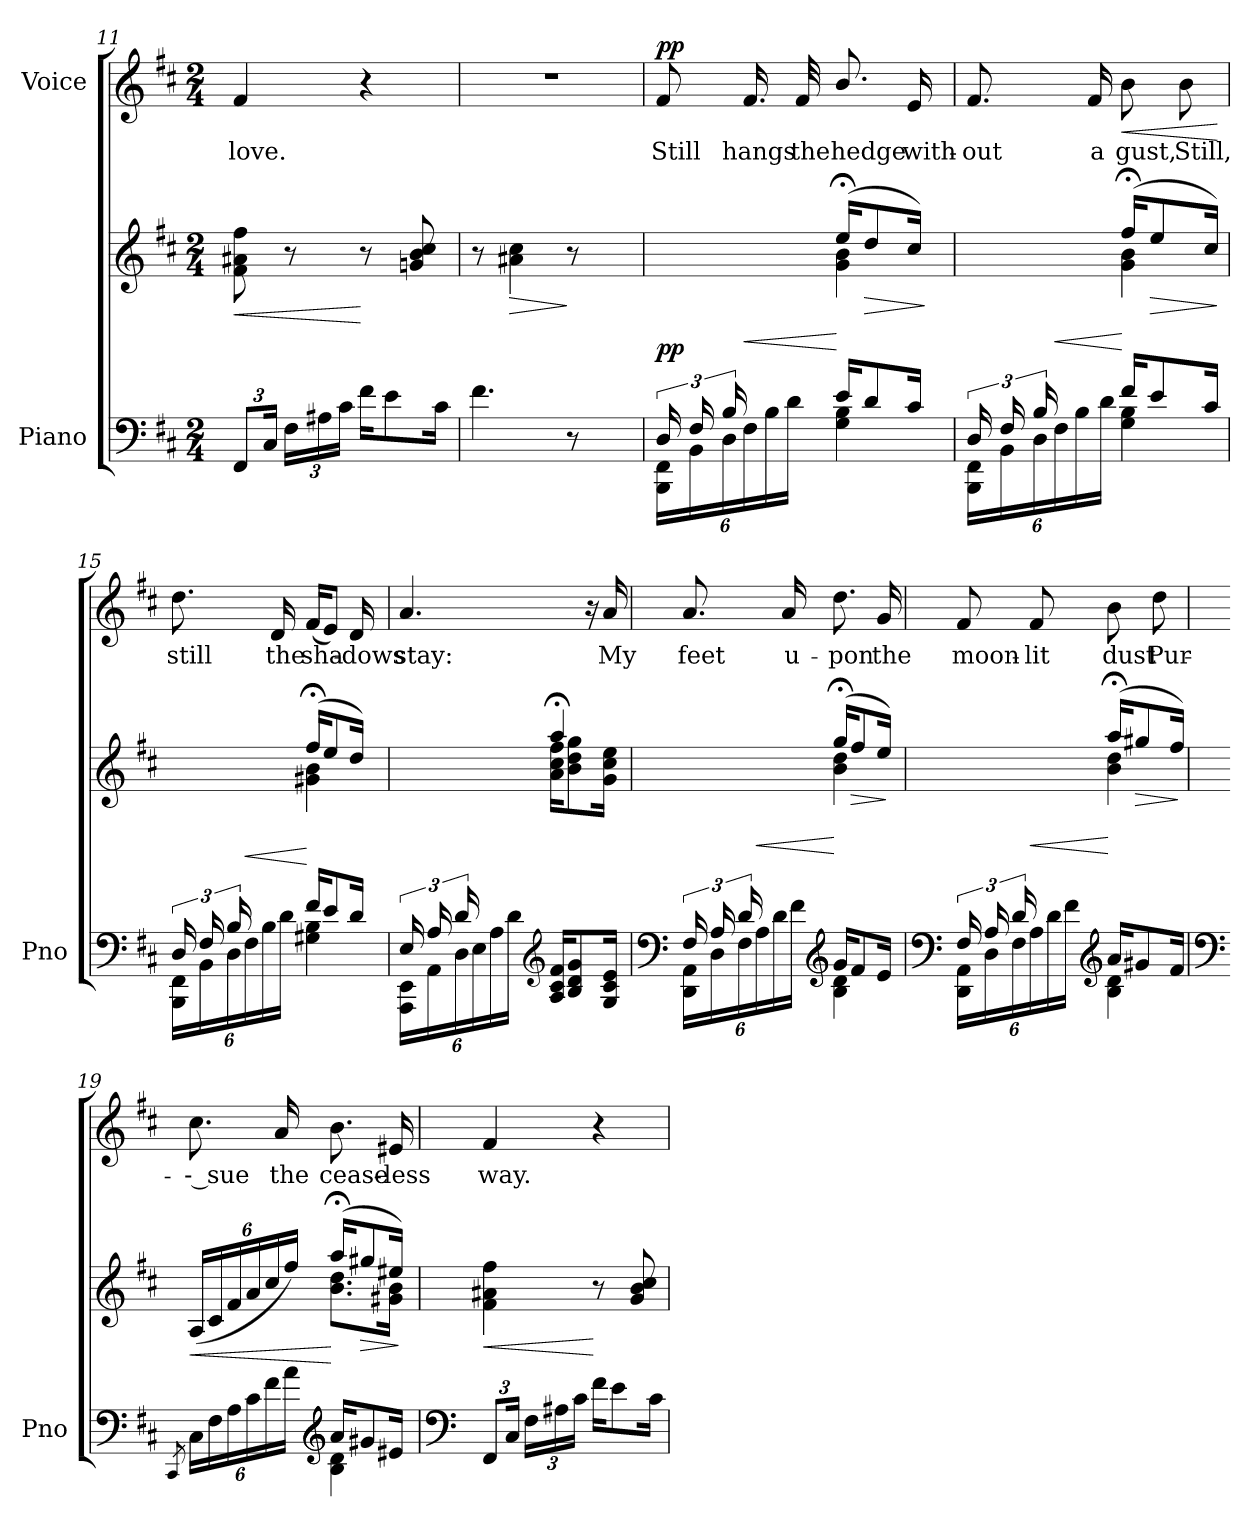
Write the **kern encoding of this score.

**kern	**kern	**dynam	**kern	**text	**dynam
*part2	*part2	*part2	*part1	*part1	*part1
*staff3	*staff2	*staff2/3	*staff1	*staff1	*staff1
*I"Piano	*	*	*I"Voice	*	*
*I'Pno	*	*	*	*	*
*clefF4	*clefG2	*	*clefG2	*	*
*k[f#c#]	*k[f#c#]	*	*k[f#c#]	*	*
*M2/4	*M2/4	*	*M2/4	*	*
=11	=11	=11	=11	=11	=11
!	!	!LO:HP:b	!	!LO:LY:b	!
12FF#/L	8f#\ 8a#X\ 8ff#\	<	4f#/	love.	.
24C#/Jk	.	.	.	.	.
24F#\LL	8r	.	.	.	.
24A#X\	.	.	.	.	.
24c#\JJ	.	.	.	.	.
16f#\KL	8r	[	4r	.	.
8e\	.	.	.	.	.
!	!	!LO:DY:a	!	!	!
!	!	!LO:DY:n=1:a	!	!	!
!	!	!LO:DY:n=2:a	!	!	!
.	8gn/ 8b/ 8cc#/	other-dynamics p other-dynamics	.	.	.
16c#\Jk	.	.	.	.	.
=12	=12	=12	=12	=12	=12
4.f#\	8r	.	2r	.	.
!	!	!LO:HP:b	!	!	!
.	4a#X\ 4cc#\	>	.	.	.
8r	8r	]	.	.	.
!!LO:LB:g=z
=13	=13	=13	=13	=13	=13
*^	*^	*	*	*	*
*	*^	*	*	*	*	*	*
!	!	!	!	!	!LO:DY:b	!	!LO:LY:b	!LO:DY:a
(24D/LL	24BBB\ 24FF#\LL	4ryy	8ryy	4ryy	pp	8f#/	Still	pp
24F#/	24BB\	.	.	.	.	.	.	.
24B/	24D\	.	.	.	.	.	.	.
!	!	!	!	!	!LO:HP:b	!	!LO:LY:b	!
4.ryy	24F#\	.	24d\	.	<	16.f#/	hangs	.
.	24B\	.	24f#\	.	.	.	.	.
.	24d\JJ	.	24b\JJ)	.	.	.	.	.
!	!	!	!	!	!	!	!LO:LY:b	!
.	.	.	.	.	.	32f#/	the	.
!	!	!	!	!	!	!	!LO:LY:b	!
.	16e/KL	4G\ 4B\	(16ee;</KL	4g\ 4b\	[	8.b/	hedge	.
!	!	!	!	!	!LO:HP:b	!	!	!
.	8d/	.	8dd/	.	>	.	.	.
!	!	!	!	!	!	!	!LO:LY:b	!
.	16c#/Jk	.	16cc#/Jk)	.	.	16e/	with-	.
*v	*v	*v	*	*	*	*	*	*
*	*v	*v	*	*	*	*
.	.	]	.	.	.
=14	=14	=14	=14	=14	=14
*^	*^	*	*	*	*
*	*^	*	*	*	*	*	*
!	!	!	!	!	!	!	!LO:LY:b	!
(24D/LL	24BBB\ 24FF#\LL	4ryy	8ryy	4ryy	.	8.f#/	-out	.
24F#/	24BB\	.	.	.	.	.	.	.
24B/	24D\	.	.	.	.	.	.	.
!	!	!	!	!	!LO:HP:b	!	!	!
4.ryy	24F#\	.	24d\	.	<	.	.	.
.	24B\	.	24f#\	.	.	.	.	.
!	!	!	!	!	!	!	!LO:LY:b	!
.	.	.	.	.	.	16f#/	a	.
.	24d\JJ	.	24b\JJ)	.	.	.	.	.
!	!	!	!	!	!	!	!LO:LY:b	!LO:HP:b
.	16f#/KL	4G\ 4B\	(16ff#;</KL	4g\ 4b\	[	8b\	gust,	<
!	!	!	!	!	!LO:HP:b	!	!	!
.	8e/	.	8ee/	.	>	.	.	.
!	!	!	!	!	!	!	!LO:LY:b	!
.	.	.	.	.	.	8b\	Still,	.
.	16c#/Jk	.	16cc#/Jk)	.	.	.	.	.
*v	*v	*v	*	*	*	*	*	*
*	*v	*v	*	*	*	*
.	.	]	.	.	[
=15	=15	=15	=15	=15	=15
*^	*^	*	*	*	*
*	*^	*	*	*	*	*	*
!	!	!	!	!	!	!	!LO:LY:b	!
(24D/LL	24BBB\ 24FF#\LL	4ryy	8ryy	4ryy	.	8.dd\	still	.
24F#/	24BB\	.	.	.	.	.	.	.
24B/	24D\	.	.	.	.	.	.	.
!	!	!	!	!	!LO:HP:b	!	!	!
4.ryy	24F#\	.	24d\	.	<	.	.	.
.	24B\	.	24f#\	.	.	.	.	.
!	!	!	!	!	!	!	!LO:LY:b	!
.	.	.	.	.	.	16d/	the	.
.	24d\JJ	.	24b\JJ)	.	.	.	.	.
!	!	!	!	!	!	!	!LO:LY:b	!
.	16f#/KL	4G#X\ 4B\	(16ff#;</KL	4g#X\ 4b\	[	(16f#/KL	sha-	.
.	8e/	.	8ee/	.	.	8e/J)	.	.
!	!	!	!	!	!	!	!LO:LY:b	!
.	16d/Jk	.	16dd/Jk)	.	.	16d/	dows	.
*	*v	*v	*	*	*	*	*	*
!!LO:LB:g=z
=16	=16	=16	=16	=16	=16	=16	=16
!	!	!	!	!	!	!LO:LY:b	!
(24E/LL	24AAA\ 24EE\LL	8ryy	4ryy	.	4.a/	stay:	.
24A/	24AA\	.	.	.	.	.	.
24d/	24D\	.	.	.	.	.	.
4.ryy	24E\	24e\	.	.	.	.	.
.	24A\	24a\	.	.	.	.	.
.	24d\JJ	24dd\JJ)	.	.	.	.	.
*clefG2	*	*	*	*	*	*	*
.	16A/ 16c#/ 16f#/KL	4aa;</	16a\ 16cc#\ 16ff#\KL	.	.	.	.
.	8B/ 8d/ 8g/	.	8b\ 8dd\ 8gg\	.	.	.	.
.	.	.	.	.	16r	.	.
!	!	!	!	!	!	!LO:LY:b	!
.	16G/ 16c#/ 16e/Jk	.	16g\ 16cc#\ 16ee\Jk	.	16a/	My	.
*v	*v	*	*	*	*	*	*
=17	=17	=17	=17	=17	=17	=17
*clefF4	*	*	*	*	*	*
*^	*	*	*	*	*	*
*	*^	*	*	*	*	*	*
!	!	!	!	!	!	!	!LO:LY:b	!
(24F#/LL	24DD\ 24AA\LL	4ryy	8ryy	4ryy	.	8.a/	feet	.
24A/	24D\	.	.	.	.	.	.	.
24d/	24F#\	.	.	.	.	.	.	.
!	!	!	!	!	!LO:HP:b	!	!	!
4.ryy	24A\	.	24f#\	.	<	.	.	.
.	24d\	.	24a\	.	.	.	.	.
!	!	!	!	!	!	!	!LO:LY:b	!
.	.	.	.	.	.	16a/	u-	.
.	24f#\JJ	.	24dd\JJ)	.	.	.	.	.
*clefG2	*	*	*	*	*	*	*	*
!	!	!	!	!	!	!	!LO:LY:b	!
.	16g/KL	4B\ 4d\	(16gg;</KL	4b\ 4dd\	[	8.dd\	-pon	.
!	!	!	!	!	!LO:HP:b	!	!	!
.	8f#/	.	8ff#/	.	>	.	.	.
!	!	!	!	!	!	!	!LO:LY:b	!
.	16e/Jk	.	16ee/Jk)	.	.	16g/	the	.
*v	*v	*v	*	*	*	*	*	*
*	*v	*v	*	*	*	*
.	.	]	.	.	.
=18	=18	=18	=18	=18	=18
*clefF4	*	*	*	*	*
*^	*^	*	*	*	*
*	*^	*	*	*	*	*	*
!	!	!	!	!	!	!	!LO:LY:b	!
(24F#/LL	24DD\ 24AA\LL	4ryy	8ryy	4ryy	.	8f#/	moon-	.
24A/	24D\	.	.	.	.	.	.	.
24d/	24F#\	.	.	.	.	.	.	.
!	!	!	!	!	!LO:HP:b	!	!LO:LY:b	!
4.ryy	24A\	.	24f#\	.	<	8f#/	-lit	.
.	24d\	.	24a\	.	.	.	.	.
.	24f#\JJ	.	24dd\JJ)	.	.	.	.	.
*clefG2	*	*	*	*	*	*	*	*
!	!	!	!	!	!	!	!LO:LY:b	!
.	16a/KL	4B\ 4d\	(16aa;</KL	4b\ 4dd\	[	8b\	dust	.
!	!	!	!	!	!LO:HP:b	!	!	!
.	8g#X/	.	8gg#X/	.	>	.	.	.
!	!	!	!	!	!	!	!LO:LY:b	!
.	.	.	.	.	.	8dd\	Pur-	.
.	16f#/Jk	.	16ff#/Jk)	.	.	.	.	.
*v	*v	*v	*	*	*	*	*	*
*	*v	*v	*	*	*	*
.	.	]	.	.	.
!!LO:LB:g=z
=19	=19	=19	=19	=19	=19
*clefF4	*	*	*	*	*
8qCC#/	.	.	.	.	.
*^	*	*	*	*	*
!	!	!	!LO:HP:b	!	!LO:LY:b	!
*	*	*^	*	*	*	*
24C#\LL	4ryy	(>24A/LL	4ryy	<	8.cc#\	-- sue	.
24F#\	.	24c#/	.	.	.	.	.
24A\	.	24f#/	.	.	.	.	.
24c#\	.	24a/	.	.	.	.	.
24f#\	.	24cc#/	.	.	.	.	.
!	!	!	!	!	!	!LO:LY:b	!
.	.	.	.	.	16a/	the	.
24a\JJ	.	24ff#/JJ)	.	.	.	.	.
*clefG2	*	*	*	*	*	*	*
!	!	!	!	!	!	!LO:LY:b	!
16a/KL	4B\ 4d\	(16aa;</KL	8.b\ 8.dd\L	[	8.b\	cease-	.
!	!	!	!	!LO:HP:b	!	!	!
8g#X/	.	8gg#X/	.	>	.	.	.
!	!	!	!	!	!	!LO:LY:b	!
16e#X/Jk	.	16ee#X/Jk)	16g#X\ 16b\Jk	.	16e#X/	-less	.
*v	*v	*	*	*	*	*	*
*	*v	*v	*	*	*	*
.	.	]	.	.	.
=20	=20	=20	=20	=20	=20
*clefF4	*	*	*	*	*
!	!	!LO:HP:b	!	!LO:LY:b	!
12FF#/L	4f#\ 4a#X\ 4ff#\	<	4f#/	way.	.
24C#/Jk	.	.	.	.	.
24F#\LL	.	.	.	.	.
24A#X\	.	.	.	.	.
24c#\JJ	.	.	.	.	.
16f#\KL	8r	[	4r	.	.
8e\	.	.	.	.	.
!	!	!LO:DY:a	!	!	!
!	!	!LO:DY:n=1:a	!	!	!
!	!	!LO:DY:n=2:a	!	!	!
.	8g/ 8b/ 8cc#/	other-dynamics p other-dynamics	.	.	.
16c#\Jk	.	.	.	.	.
=	=	=	=	=	=
*-	*-	*-	*-	*-	*-
